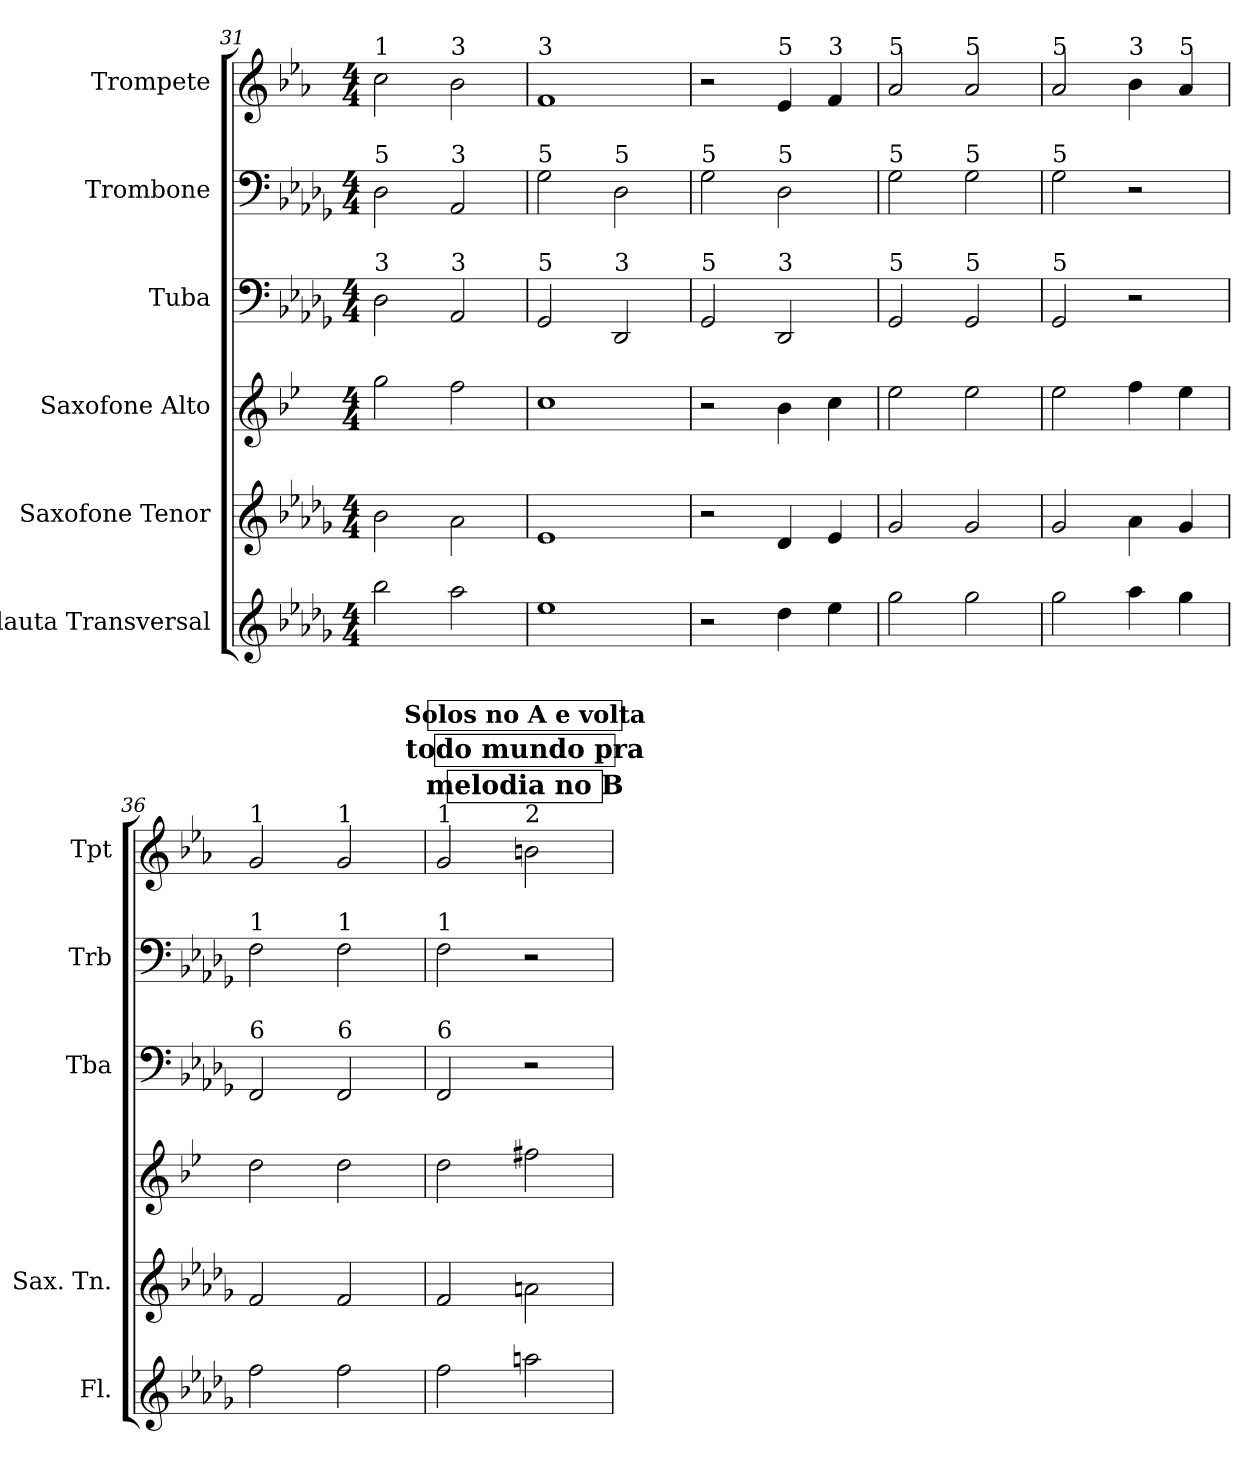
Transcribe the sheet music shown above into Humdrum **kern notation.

**kern	**kern	**kern	**kern	**kern	**kern
*part6	*part5	*part4	*part3	*part2	*part1
*staff6	*staff5	*staff4	*staff3	*staff2	*staff1
*I"Flauta Transversal	*I"Saxofone Tenor	*I"Saxofone Alto	*I"Tuba	*I"Trombone	*I"Trompete
*I'Fl.	*I'Sax. Tn.	*	*I'Tba	*I'Trb	*I'Tpt
*clefG2	*clefG2	*clefG2	*clefF4	*clefF4	*clefG2
*	*ITrd8c14	*ITrd5c9	*	*	*ITrd1c2
*k[b-e-a-d-g-]	*k[b-e-a-d-g-]	*k[b-e-a-d-g-]	*k[b-e-a-d-g-]	*k[b-e-a-d-g-]	*k[b-e-a-d-g-]
*M4/4	*M4/4	*M4/4	*M4/4	*M4/4	*M4/4
=31	=31	=31	=31	=31	=31
!	!	!	!	!	!LO:TX:a:t=1
!	!	!	!	!LO:TX:a:t=5	!
!	!	!	!LO:TX:a:t=3	!	!
2bb-\	2B-\	2b-\	2D-\	2D-\	2b-\
!	!	!	!	!	!LO:TX:a:t=3
!	!	!	!	!LO:TX:a:t=3	!
!	!	!	!LO:TX:a:t=3	!	!
2aa-\	2A-\	2a-\	2AA-/	2AA-/	2a-\
=32	=32	=32	=32	=32	=32
!	!	!	!	!	!LO:TX:a:t=3
!	!	!	!	!LO:TX:a:t=5	!
!	!	!	!LO:TX:a:t=5	!	!
1ee-	1E-	1e-	2GG-/	2G-\	1e-
!	!	!	!	!LO:TX:a:t=5	!
!	!	!	!LO:TX:a:t=3	!	!
.	.	.	2DD-/	2D-\	.
=33	=33	=33	=33	=33	=33
!	!	!	!	!LO:TX:a:t=5	!
!	!	!	!LO:TX:a:t=5	!	!
2r	2r	2r	2GG-/	2G-\	2r
!	!	!	!	!	!LO:TX:a:t=5
!	!	!	!	!LO:TX:a:t=5	!
!	!	!	!LO:TX:a:t=3	!	!
4dd-\	4D-/	4d-\	2DD-/	2D-\	4d-/
!	!	!	!	!	!LO:TX:a:t=3
4ee-\	4E-/	4e-\	.	.	4e-/
=34	=34	=34	=34	=34	=34
!	!	!	!	!	!LO:TX:a:t=5
!	!	!	!	!LO:TX:a:t=5	!
!	!	!	!LO:TX:a:t=5	!	!
2gg-\	2G-/	2g-\	2GG-/	2G-\	2g-/
!	!	!	!	!	!LO:TX:a:t=5
!	!	!	!	!LO:TX:a:t=5	!
!	!	!	!LO:TX:a:t=5	!	!
2gg-\	2G-/	2g-\	2GG-/	2G-\	2g-/
=35	=35	=35	=35	=35	=35
!	!	!	!	!	!LO:TX:a:t=5
!	!	!	!	!LO:TX:a:t=5	!
!	!	!	!LO:TX:a:t=5	!	!
2gg-\	2G-/	2g-\	2GG-/	2G-\	2g-/
!	!	!	!	!	!LO:TX:a:t=3
4aa-\	4A-\	4a-\	2r	2r	4a-\
!	!	!	!	!	!LO:TX:a:t=5
4gg-\	4G-/	4g-\	.	.	4g-/
!!LO:LB:g=z
=36	=36	=36	=36	=36	=36
!	!	!	!	!	!LO:TX:a:t=1
!	!	!	!	!LO:TX:a:t=1	!
!	!	!	!LO:TX:a:t=6	!	!
2ff\	2F/	2f\	2FF/	2F\	2f/
!	!	!	!	!	!LO:TX:a:t=1
!	!	!	!	!LO:TX:a:t=1	!
!	!	!	!LO:TX:a:t=6	!	!
2ff\	2F/	2f\	2FF/	2F\	2f/
!!LO:REH:place=s1:b:t=melodia no B:qo=2
!!LO:REH:place=s1:b:t=todo mundo pra:qo=2
!!LO:REH:place=s1:a:B:fs=14:t=Solos no A e volta:qo=2
=37	=37	=37	=37	=37	=37
!	!	!	!	!	!LO:TX:a:t=1
!	!	!	!	!LO:TX:a:t=1	!
!	!	!	!LO:TX:a:t=6	!	!
2ff\	2F/	2f\	2FF/	2F\	2f/
!	!	!	!	!	!LO:TX:a:t=2
2aan\	2An\	2an\	2r	2r	2an\
=	=	=	=	=	=
*-	*-	*-	*-	*-	*-
